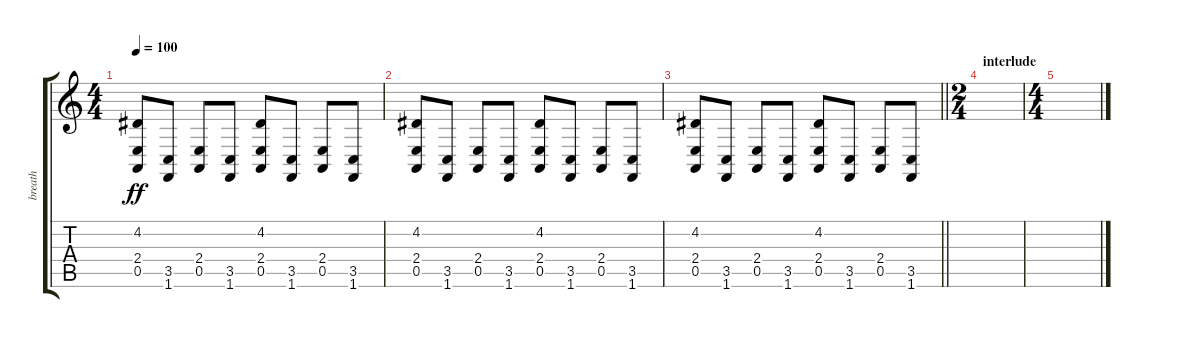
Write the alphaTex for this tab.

\track ("breath" "breath") {instrument breathnoise}
\staff {score tabs}
\tuning (E4 B3 G3 D3 A2 E2) {hide}
\ts (4 4)
\tempo 100
\clef g2
\ks c
(4.2 2.4 0.5).8{dy ff} (3.5 1.6).8 (2.4 0.5).8 (3.5 1.6).8 (4.2 2.4 0.5).8 (3.5 1.6).8 (2.4 0.5).8 (3.5 1.6).8 |
(4.2 2.4 0.5).8 (3.5 1.6).8 (2.4 0.5).8 (3.5 1.6).8 (4.2 2.4 0.5).8 (3.5 1.6).8 (2.4 0.5).8 (3.5 1.6).8 |
\barLineRight lightlight
(4.2 2.4 0.5).8 (3.5 1.6).8 (2.4 0.5).8 (3.5 1.6).8 (4.2 2.4 0.5).8 (3.5 1.6).8 (2.4 0.5).8 (3.5 1.6).8 |
\ts (2 4)
\section ("" "interlude")
|
\ts (4 4)
